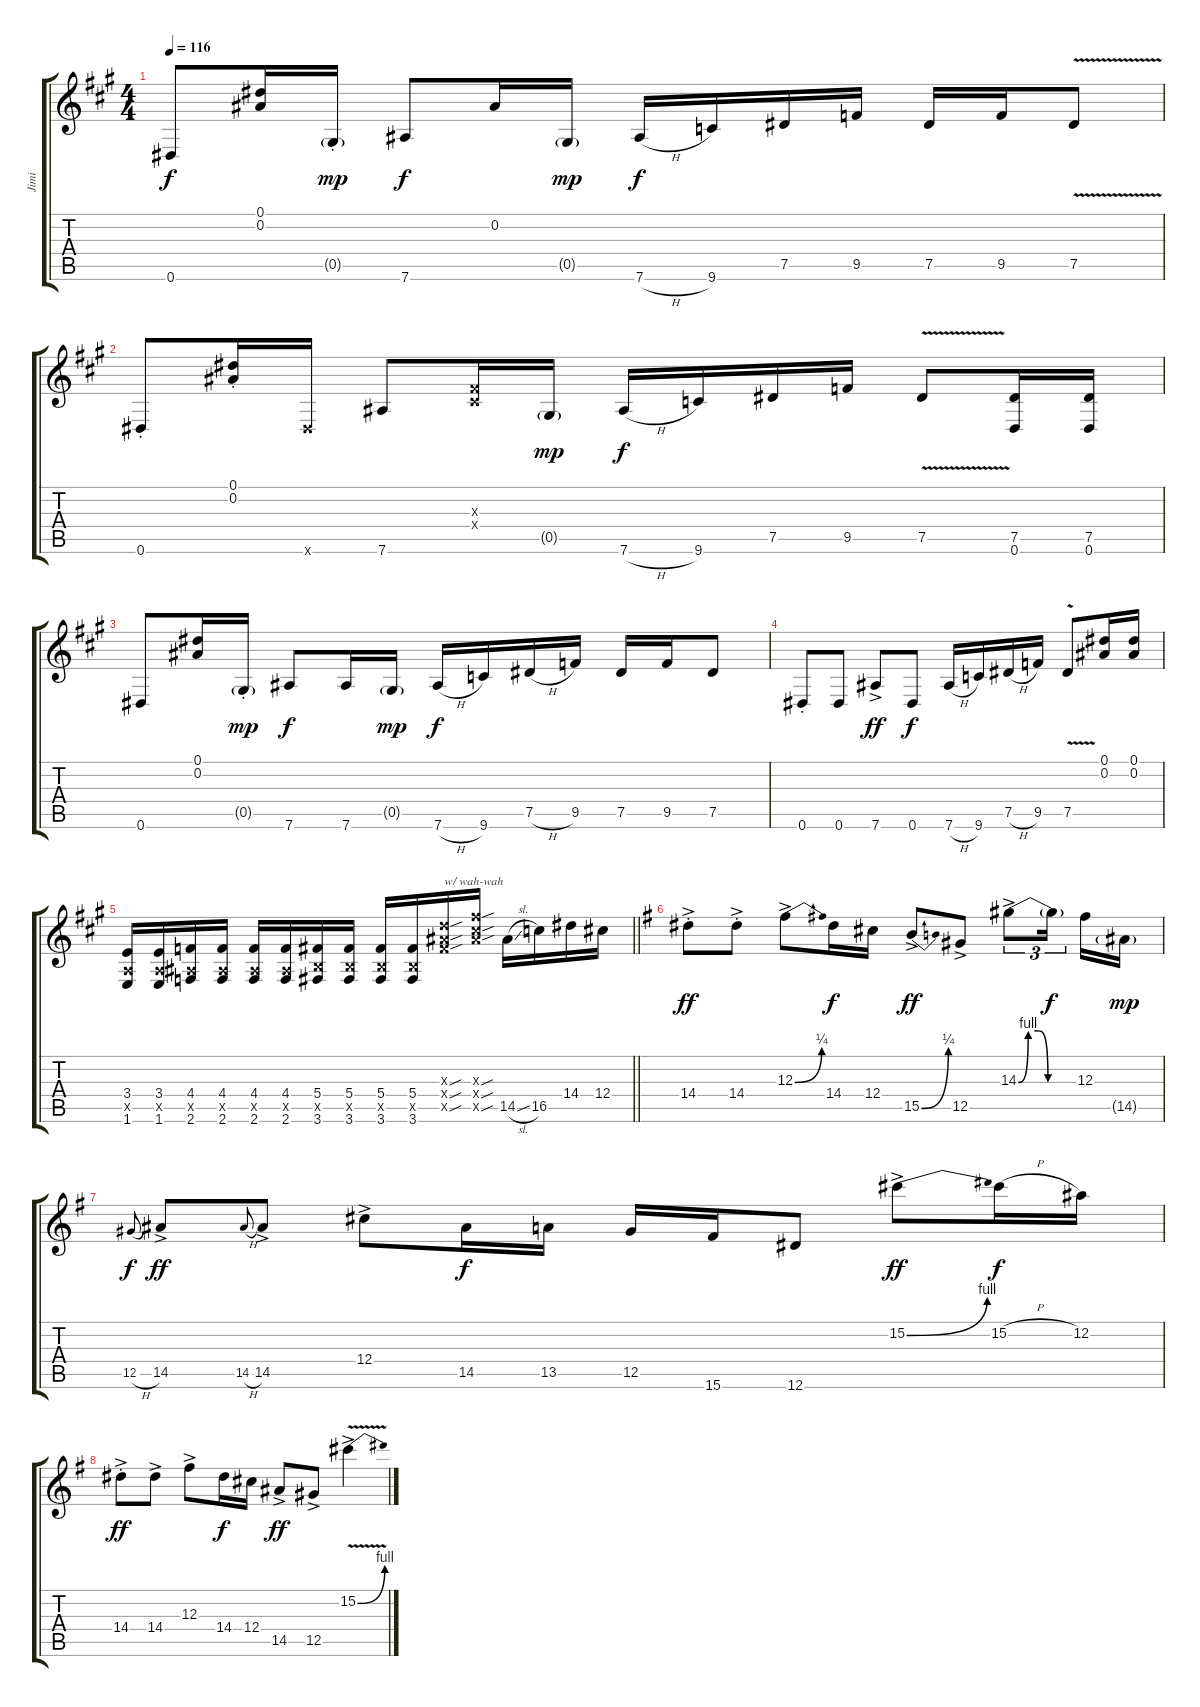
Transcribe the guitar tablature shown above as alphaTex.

\track ("Jimi" "Jimi") {instrument electricguitarjazz}
\staff {score tabs}
\tuning (Eb4 Bb3 Gb3 Db3 Ab2 Eb2) {hide}
\ts (4 4)
\tempo 116
\clef g2
\ks a
0.6.8{dy f} (0.1 0.2).16 0.5{g st}.16{dy mp} 7.6.8{dy f} 0.2.16 0.5{g}.16{dy mp} 7.6{h}.16{dy f} 9.6.16 7.5.16 9.5.16 7.5.16 9.5.16 7.5{v}.8 |
0.6{st}.8 (0.1{st} 0.2{st}).16 0.6{x}.16 7.6.8 (0.3{x} 0.4{x}).16 0.5{g}.16{dy mp} 7.6{h}.16{dy f} 9.6.16 7.5.16 9.5.16 7.5{v}.8 (7.5 0.6).16 (7.5 0.6).16 |
0.6.8 (0.1 0.2).16 0.5{g st}.16{dy mp} 7.6.8{dy f} 7.6.16 0.5{g}.16{dy mp} 7.6{h}.16{dy f} 9.6.16 7.5{h}.16 9.5.16 7.5.16 9.5.16 7.5.8 |
0.6{st}.8 0.6.8 7.6{ac}.8{dy ff} 0.6.8{dy f} 7.6{h}.16 9.6.16 7.5{h}.16 9.5.16 7.5{v}.8 (0.1 0.2).16 (0.1 0.2).16 |
\barLineRight lightlight
(3.4 1.5{x} 1.6).16 (3.4 1.5{x} 1.6).16 (4.4 2.5{x} 2.6).16 (4.4 2.5{x} 2.6).16 (4.4 2.5{x} 2.6).16 (4.4 2.5{x} 2.6).16 (5.4 3.5{x} 3.6).16 (5.4 3.5{x} 3.6).16 (5.4 3.5{x} 3.6).16 (5.4 3.5{x} 3.6).16 (8.3{sou x} 9.4{sou x} 10.5{sou x}).16{txt "w/ wah-wah"} (12.3{sou x} 12.4{sou x} 14.5{sou x}).16 14.5{sl}.16 16.5.16 14.4.16 12.4.16 |
\ks eminor
14.4{ac st}.8{dy ff} 14.4{ac st}.8 12.3{be (bend 0 0 60 1) ac}.8 14.4.16{dy f} 12.4.16 15.5{be (bend 0 0 60 1) ac}.8{dy ff} 12.5{ac}.8 14.3{be (custom 0 0 10 4 20 4 30 0 60 0) ac}.8{tu (3 2)} 14.3{t}.16{tu (3 2) dy f beam splitsecondary} 12.3.16 14.5{g}.16{dy mp} |
\ks g
12.5{h}.8{gr onbeat dy f} 14.5{ac}.8{dy ff} 14.5{h}.8{gr onbeat} 14.5{ac}.8 12.4{ac}.8 14.5.16{dy f} 13.5.16 12.5.16 15.6.16 12.6.8 15.2{be (bend 0 0 60 4) ac}.8{dy ff} 15.2{h}.16{dy f} 12.2.16 |
14.4{ac st}.8{dy ff} 14.4{ac}.8 12.3{ac}.8 14.4.16{dy f} 12.4.16 14.5{ac}.8{dy ff} 12.5{ac}.8 15.2{be (bend 0 0 60 4) v ac}.4
